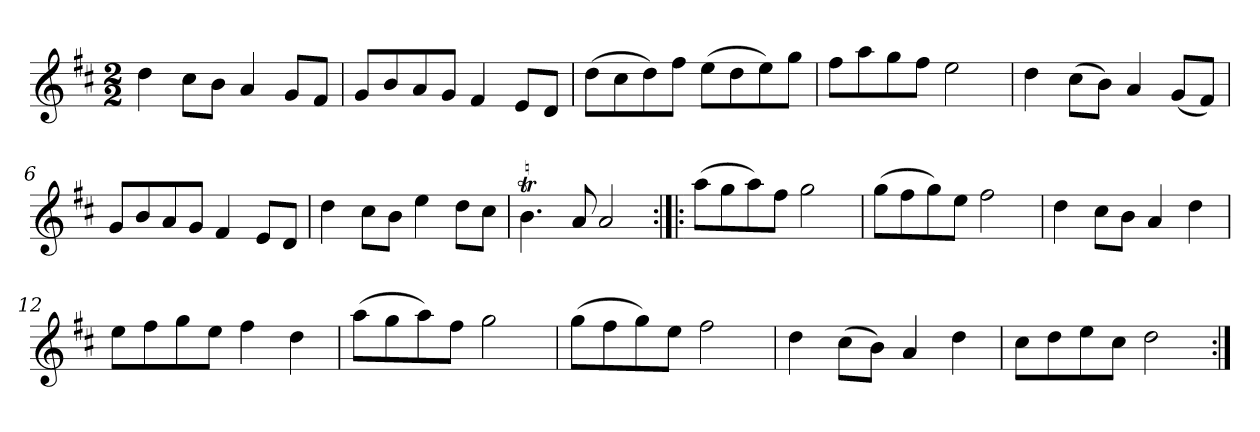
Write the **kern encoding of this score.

**kern
*part1
*staff1
*clefG2
*k[f#c#]
*D:
*M2/2
*MM120
=1
4dd
8cc#\L
8b\J
4a
8g/L
8f#/J
=2
8g/L
8b/
8a/
8g/J
4f#
8e/L
8d/J
=3
(8dd\L
8cc#\
8dd\)
8ff#\J
(8ee\L
8dd\
8ee\)
8gg\J
=4
8ff#\L
8aa\
8gg\
8ff#\J
2ee
=5
4dd
(8cc#\L
8b\J)
4a
(8g/L
8f#/J)
=6
8g/L
8b/
8a/
8g/J
4f#
8e/L
8d/J
=7
4dd
8cc#\L
8b\J
4ee
8dd\L
8cc#\J
=8
4.bt
8a
2a
=9:|!|:
(8aa\L
8gg\
8aa\)
8ff#\J
2gg
=10
(8gg\L
8ff#\
8gg\)
8ee\J
2ff#
=11
4dd
8cc#\L
8b\J
4a
4dd
=12
8ee\L
8ff#\
8gg\
8ee\J
4ff#
4dd
=13
(8aa\L
8gg\
8aa\)
8ff#\J
2gg
=14
(8gg\L
8ff#\
8gg\)
8ee\J
2ff#
=15
4dd
(8cc#\L
8b\J)
4a
4dd
=16
8cc#\L
8dd\
8ee\
8cc#\J
2dd
=:|!
*-
